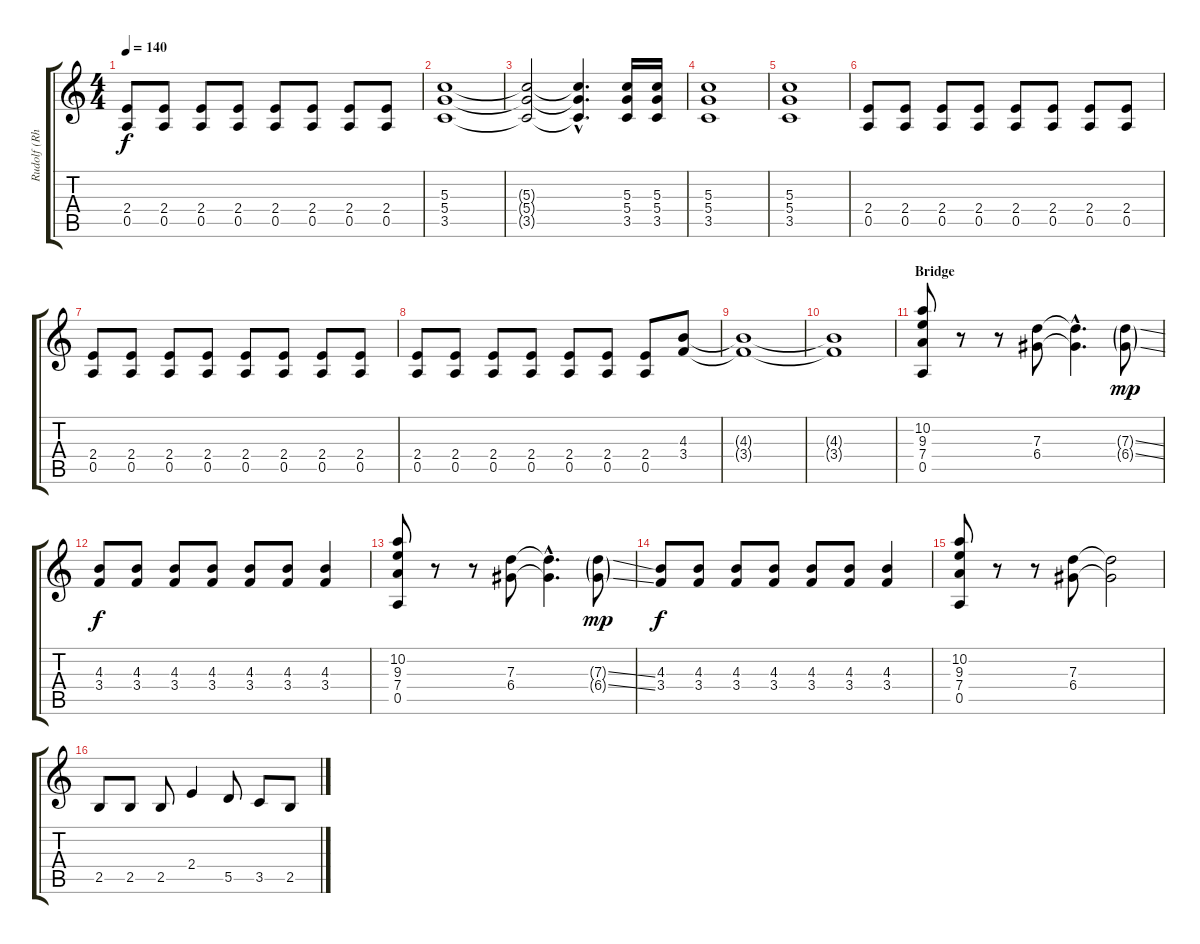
\track ("Rudolf (Rhythm)" "Rudolf (Rh") {instrument overdrivenguitar}
\staff {score tabs}
\tuning (E4 B3 G3 D3 A2 E2) {hide}
\ts (4 4)
\tempo 140
\clef g2
\ks c
(2.4 0.5).8{dy f} (2.4 0.5).8 (2.4 0.5).8 (2.4 0.5).8 (2.4 0.5).8 (2.4 0.5).8 (2.4 0.5).8 (2.4 0.5).8 |
(5.3 5.4 3.5).1 |
(5.3{t} 5.4{t} 3.5{t}).2 (5.3{hac t} 5.4{hac t} 3.5{hac t}).4{d} (5.3 5.4 3.5).16 (5.3 5.4 3.5).16 |
(5.3 5.4 3.5).1 |
(5.3 5.4 3.5).1 |
(2.4 0.5).8 (2.4 0.5).8 (2.4 0.5).8 (2.4 0.5).8 (2.4 0.5).8 (2.4 0.5).8 (2.4 0.5).8 (2.4 0.5).8 |
(2.4 0.5).8 (2.4 0.5).8 (2.4 0.5).8 (2.4 0.5).8 (2.4 0.5).8 (2.4 0.5).8 (2.4 0.5).8 (2.4 0.5).8 |
(2.4 0.5).8 (2.4 0.5).8 (2.4 0.5).8 (2.4 0.5).8 (2.4 0.5).8 (2.4 0.5).8 (2.4 0.5).8 (4.3 3.4).8 |
(4.3{t} 3.4{t}).1 |
(4.3{t} 3.4{t}).1 |
\section ("" "Bridge")
(10.2 9.3 7.4 0.5).8 r.8 r.8 (7.3 6.4).8 (7.3{hac t} 6.4{hac t}).4{d} (7.3{ss g} 6.4{ss g}).8{dy mp} |
(4.3 3.4).8{dy f} (4.3 3.4).8 (4.3 3.4).8 (4.3 3.4).8 (4.3 3.4).8 (4.3 3.4).8 (4.3 3.4).4 |
(10.2 9.3 7.4 0.5).8 r.8 r.8 (7.3 6.4).8 (7.3{hac t} 6.4{hac t}).4{d} (7.3{ss g} 6.4{ss g}).8{dy mp} |
(4.3 3.4).8{dy f} (4.3 3.4).8 (4.3 3.4).8 (4.3 3.4).8 (4.3 3.4).8 (4.3 3.4).8 (4.3 3.4).4 |
(10.2 9.3 7.4 0.5).8 r.8 r.8 (7.3 6.4).8 (7.3{t} 6.4{t}).2 |
2.5.8 2.5.8 2.5.8 2.4.4 5.5.8 3.5.8 2.5.8
